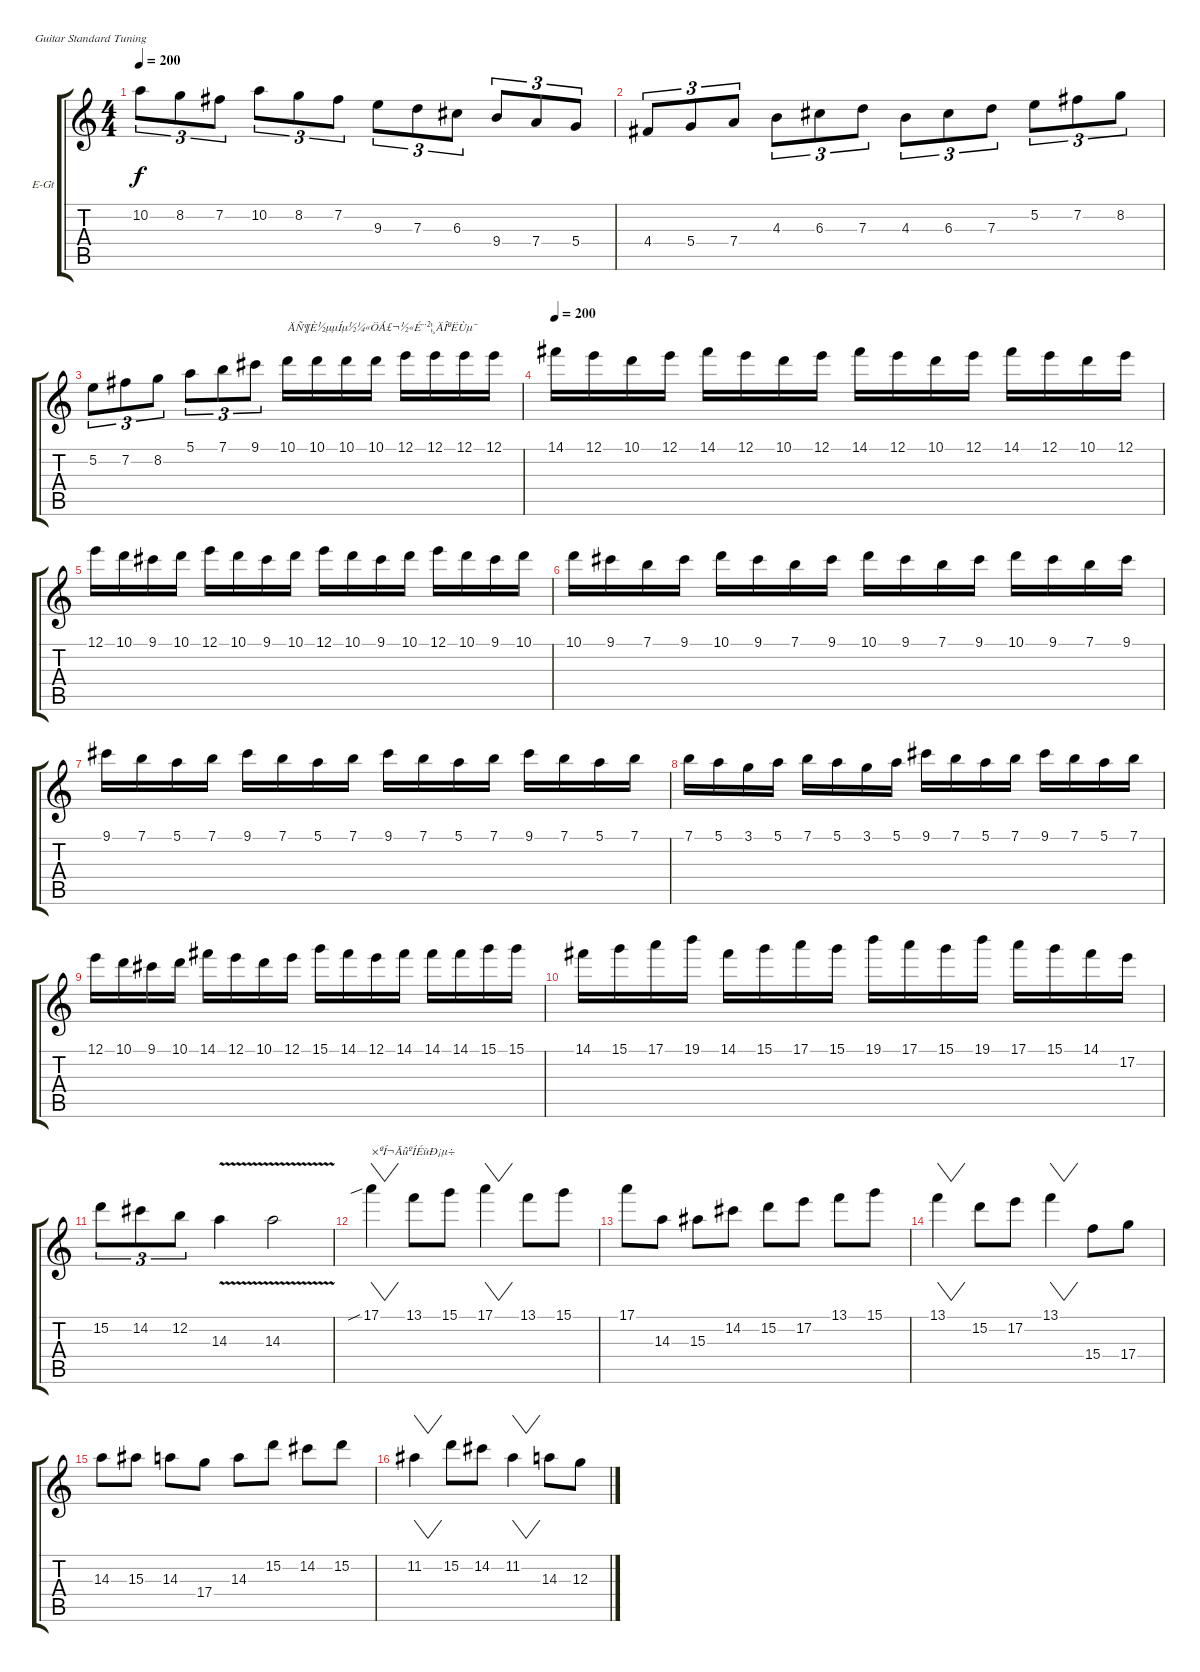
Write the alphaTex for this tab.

\bracketExtendMode groupsimilarinstruments
\firstSystemTrackNameOrientation horizontal
\otherSystemsTrackNameOrientation horizontal
\track ("Ö÷Òô½áËû" "E-Gt") {instrument distortionguitar}
\staff {score tabs}
\tuning (E4 B3 G3 D3 A2 E2)
\ts (4 4)
\tempo 200
\clef g2
\ks c
10.2.8{tu (3 2) dy f} 8.2.8{tu (3 2)} 7.2.8{tu (3 2)} 10.2.8{tu (3 2)} 8.2.8{tu (3 2)} 7.2.8{tu (3 2)} 9.3.8{tu (3 2)} 7.3.8{tu (3 2)} 6.3.8{tu (3 2)} 9.4.8{tu (3 2)} 7.4.8{tu (3 2)} 5.4.8{tu (3 2)} |
4.4.8{tu (3 2)} 5.4.8{tu (3 2)} 7.4.8{tu (3 2)} 4.3.8{tu (3 2)} 6.3.8{tu (3 2)} 7.3.8{tu (3 2)} 4.3.8{tu (3 2)} 6.3.8{tu (3 2)} 7.3.8{tu (3 2)} 5.2.8{tu (3 2)} 7.2.8{tu (3 2)} 8.2.8{tu (3 2)} |
5.2.8{tu (3 2)} 7.2.8{tu (3 2)} 8.2.8{tu (3 2)} 5.1.8{tu (3 2)} 7.1.8{tu (3 2)} 9.1.8{tu (3 2)} 10.1.16{txt "ÄÑ¶È½µµÍµ½¼«ÖÁ£¬½«É¨²¦¸ÄÎªËÙµ¯"} 10.1.16 10.1.16 10.1.16 12.1.16 12.1.16 12.1.16 12.1.16 |
\tempo 200
14.1.16 12.1.16 10.1.16 12.1.16 14.1.16 12.1.16 10.1.16 12.1.16 14.1.16 12.1.16 10.1.16 12.1.16 14.1.16 12.1.16 10.1.16 12.1.16 |
12.1.16 10.1.16 9.1.16 10.1.16 12.1.16 10.1.16 9.1.16 10.1.16 12.1.16 10.1.16 9.1.16 10.1.16 12.1.16 10.1.16 9.1.16 10.1.16 |
10.1.16 9.1.16 7.1.16 9.1.16 10.1.16 9.1.16 7.1.16 9.1.16 10.1.16 9.1.16 7.1.16 9.1.16 10.1.16 9.1.16 7.1.16 9.1.16 |
9.1.16 7.1.16 5.1.16 7.1.16 9.1.16 7.1.16 5.1.16 7.1.16 9.1.16 7.1.16 5.1.16 7.1.16 9.1.16 7.1.16 5.1.16 7.1.16 |
7.1.16 5.1.16 3.1.16 5.1.16 7.1.16 5.1.16 3.1.16 5.1.16 9.1.16 7.1.16 5.1.16 7.1.16 9.1.16 7.1.16 5.1.16 7.1.16 |
12.1.16 10.1.16 9.1.16 10.1.16 14.1.16 12.1.16 10.1.16 12.1.16 15.1.16 14.1.16 12.1.16 14.1.16 14.1.16 14.1.16 15.1.16 15.1.16 |
14.1.16 15.1.16 17.1.16 19.1.16 14.1.16 15.1.16 17.1.16 15.1.16 19.1.16 17.1.16 15.1.16 19.1.16 17.1.16 15.1.16 14.1.16 17.2.16 |
15.2.8{tu (3 2)} 14.2.8{tu (3 2)} 12.2.8{tu (3 2)} 14.3{v}.4 14.3{v}.2 |
17.1{sib}.4{vw txt "×ªÍ¬ÃûºÍÉùÐ¡µ÷"} 13.1.8 15.1.8 17.1.4{vw} 13.1.8 15.1.8 |
17.1.8 14.3.8 15.3.8 14.2.8 15.2.8 17.2.8 13.1.8 15.1.8 |
13.1.4{vw} 15.2.8 17.2.8 13.1.4{vw} 15.4.8 17.4.8 |
14.3.8 15.3.8 14.3.8 17.4.8 14.3.8 15.2.8 14.2.8 15.2.8 |
11.2.4{vw} 15.2.8 14.2.8 11.2.4{vw} 14.3.8 12.3.8
